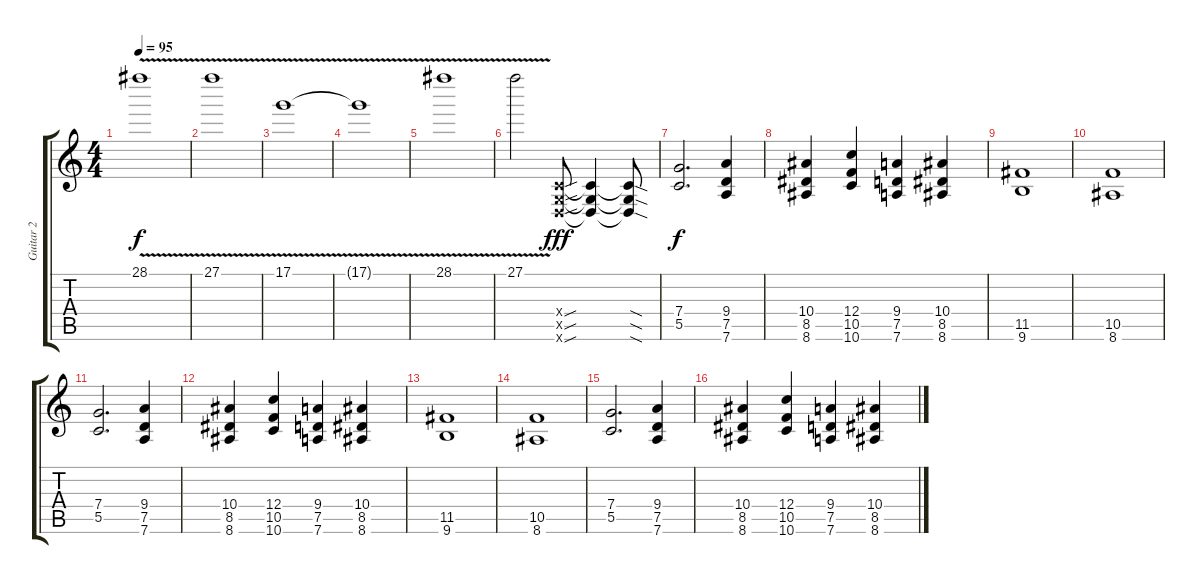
\track ("Guitar 2" "Guitar 2") {instrument distortionguitar}
\staff {score tabs}
\tuning (D4 A3 F3 C3 G2 D2) {hide}
\ts (4 4)
\tempo 95
\clef g2
\ks c
28.1{v}.1{dy f} |
27.1{v}.1 |
17.1{v}.1 |
17.1{t}.1 |
28.1{v}.1 |
27.1{v}.2 (0.4{sou x} 0.5{sou x} 0.6{sou x}).8{dy fff} (0.4{t} 0.5{t} 0.6{t}).4 (0.4{sod t} 0.5{sod t} 0.6{sod t}).8 |
(7.4 5.5).2{d dy f} (9.4 7.5 7.6).4 |
(10.4 8.5 8.6).4 (12.4 10.5 10.6).4 (9.4 7.5 7.6).4 (10.4 8.5 8.6).4 |
(11.5 9.6).1 |
(10.5 8.6).1 |
(7.4 5.5).2{d} (9.4 7.5 7.6).4 |
(10.4 8.5 8.6).4 (12.4 10.5 10.6).4 (9.4 7.5 7.6).4 (10.4 8.5 8.6).4 |
(11.5 9.6).1 |
(10.5 8.6).1 |
(7.4 5.5).2{d} (9.4 7.5 7.6).4 |
(10.4 8.5 8.6).4 (12.4 10.5 10.6).4 (9.4 7.5 7.6).4 (10.4 8.5 8.6).4
